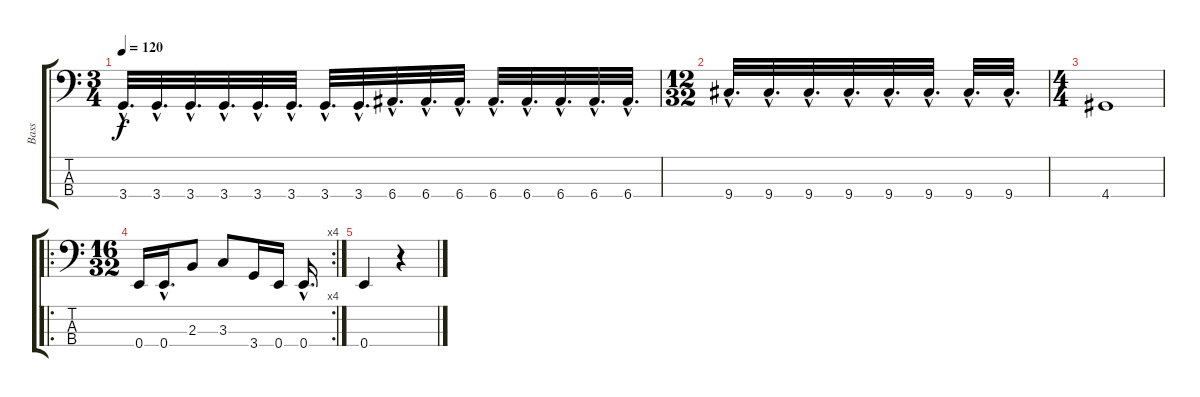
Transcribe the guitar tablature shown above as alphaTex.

\track ("Bass" "Bass") {instrument overdrivenguitar}
\staff {score tabs}
\tuning (G2 D2 A1 E1) {hide}
\ts (3 4)
\tempo 120
\clef f4
\ks c
3.4{hac}.32{d dy f} 3.4{hac}.32{d} 3.4{hac}.32{d} 3.4{hac}.32{d} 3.4{hac}.32{d} 3.4{hac}.32{d} 3.4{hac}.32{d} 3.4{hac}.32{d} 6.4{hac}.32{d} 6.4{hac}.32{d} 6.4{hac}.32{d} 6.4{hac}.32{d} 6.4{hac}.32{d} 6.4{hac}.32{d} 6.4{hac}.32{d} 6.4{hac}.32{d} |
\ts (12 32)
9.4{hac}.32{d} 9.4{hac}.32{d} 9.4{hac}.32{d} 9.4{hac}.32{d} 9.4{hac}.32{d} 9.4{hac}.32{d} 9.4{hac}.32{d} 9.4{hac}.32{d} |
\ts (4 4)
4.4.1 |
\ro
\rc 4
\ts (16 32)
0.4.16 0.4{hac}.16{d} 2.3.8 3.3.8 3.4.16 0.4.16 0.4{hac}.16{d} |
0.4.4 r.4
